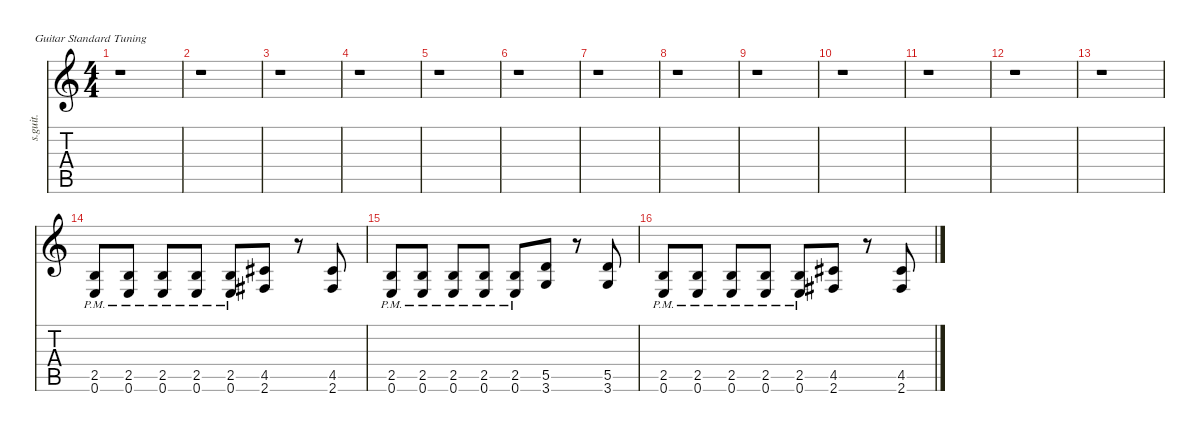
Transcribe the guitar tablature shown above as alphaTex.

\defaultSystemsLayout 4
\hideDynamics
\bracketExtendMode nobrackets
\track ("" "s.guit.") {instrument distortionguitar}
\staff {score tabs}
\tuning (E4 B3 G3 D3 A2 E2)
\ts (4 4)
\tempo (128 hide)
\clef g2
\ks c
r.1{dy f} |
r.1 |
r.1 |
r.1 |
r.1 |
r.1 |
r.1 |
r.1 |
r.1 |
r.1 |
r.1 |
r.1 |
r.1 |
(2.5{pm} 0.6{pm}).8 (2.5{pm} 0.6{pm}).8 (2.5{pm} 0.6{pm}).8 (2.5{pm} 0.6{pm}).8 (2.5{pm} 0.6{pm}).8 (4.5{acc #} 2.6{acc #}).8 r.8 (4.5{acc #} 2.6{acc #}).8 |
(2.5{pm} 0.6{pm}).8 (2.5{pm} 0.6{pm}).8 (2.5{pm} 0.6{pm}).8 (2.5{pm} 0.6{pm}).8 (2.5{pm} 0.6{pm}).8 (5.5 3.6).8 r.8 (5.5 3.6).8 |
(2.5{pm} 0.6{pm}).8 (2.5{pm} 0.6{pm}).8 (2.5{pm} 0.6{pm}).8 (2.5{pm} 0.6{pm}).8 (2.5{pm} 0.6{pm}).8 (4.5{acc #} 2.6{acc #}).8 r.8 (4.5{acc #} 2.6{acc #}).8
